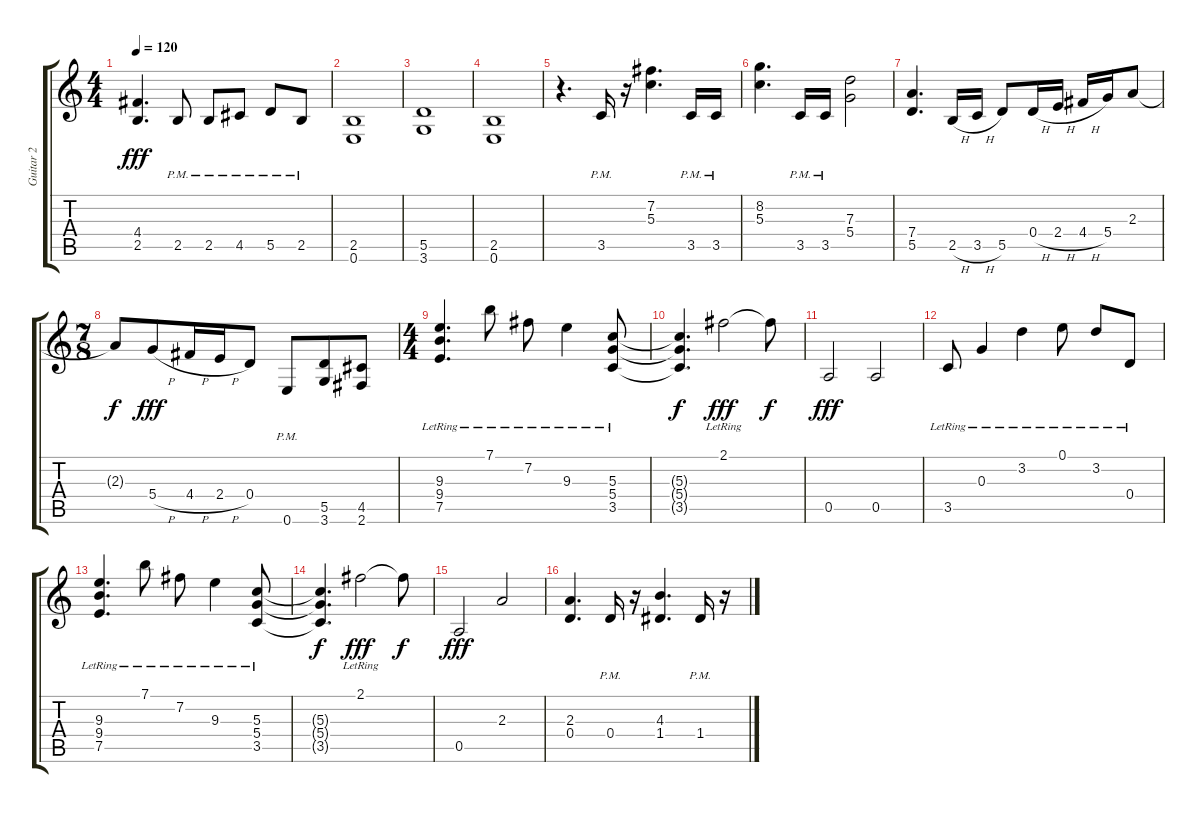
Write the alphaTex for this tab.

\track ("Guitar 2" "Guitar 2") {instrument distortionguitar}
\staff {score tabs}
\tuning (E4 B3 G3 D3 A2 E2) {hide}
\ts (4 4)
\tempo 120
\clef g2
\ks c
(4.4 2.5).4{d dy fff} 2.5{pm}.8 2.5{pm}.8 4.5{pm}.8 5.5{pm}.8 2.5{pm}.8 |
(2.5 0.6).1 |
(5.5 3.6).1 |
(2.5 0.6).1 |
r.4{d} 3.5{pm}.16 r.16 (7.2 5.3).4{d} 3.5{pm}.16 3.5{pm}.16 |
(8.2 5.3).4{d} 3.5{pm}.16 3.5{pm}.16 (7.3 5.4).2 |
(7.4 5.5).4{d} 2.5{h}.16 3.5{h}.16 5.5.8 0.4{h}.16 2.4{h}.16 4.4{h}.16 5.4.16 2.3.8 |
\ts (7 8)
2.3{t}.8{dy f} 5.4{h}.8{dy fff} 4.4{h}.16 2.4{h}.16 0.4.8 0.6{pm}.8 (5.5 3.6).8 (4.5 2.6).8 |
\ts (4 4)
(9.3{lr} 9.4{lr} 7.5{lr}).4{d} 7.1{lr}.8 7.2{lr}.8 9.3{lr}.4 (5.3{lr} 5.4{lr} 3.5{lr}).8 |
(5.3{t} 5.4{t} 3.5{t}).4{d dy f} 2.1{lr}.2{dy fff} 2.1{t}.8{dy f} |
0.5.2{dy fff} 0.5.2 |
3.5{lr}.8 0.3{lr}.4 3.2{lr}.4 0.1{lr}.8 3.2{lr}.8 0.4{lr}.8 |
(9.3{lr} 9.4{lr} 7.5{lr}).4{d} 7.1{lr}.8 7.2{lr}.8 9.3{lr}.4 (5.3{lr} 5.4{lr} 3.5{lr}).8 |
(5.3{t} 5.4{t} 3.5{t}).4{d dy f} 2.1{lr}.2{dy fff} 2.1{t}.8{dy f} |
0.5.2{dy fff} 2.3.2 |
(2.3 0.4).4{d} 0.4{pm}.16 r.16 (4.3 1.4).4{d} 1.4{pm}.16 r.16
